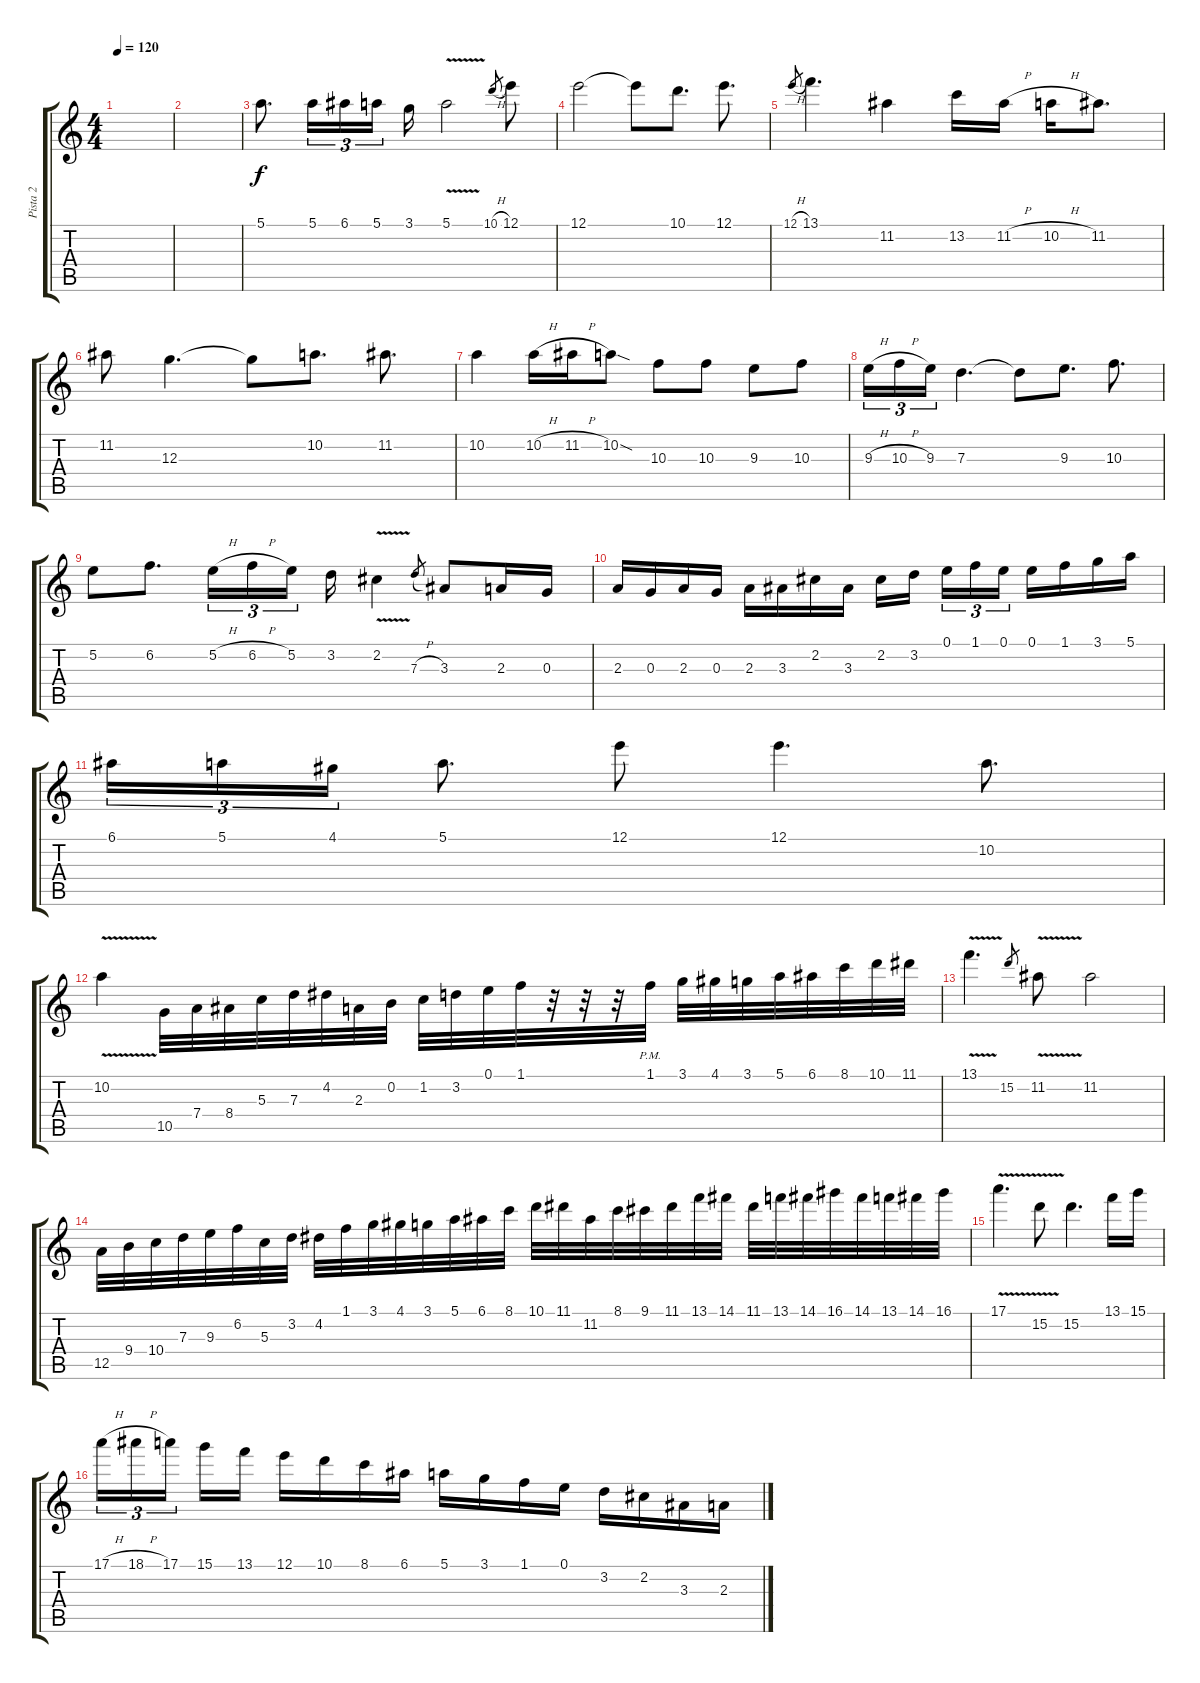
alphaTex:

\track ("Pista 2" "Pista 2") {instrument distortionguitar}
\staff {score tabs}
\tuning (E4 B3 G3 D3 A2 E2) {hide}
\ts (4 4)
\tempo 120
\clef g2
\ks c
|
|
5.1.8{d} 5.1.16{tu (3 2)} 6.1.16{tu (3 2)} 5.1.16{tu (3 2)} 3.1.16 5.1{v}.2 10.1{h}.8{gr} 12.1.8 |
12.1.2 12.1{t}.8 10.1.8{d} 12.1.8{d} |
12.1{h}.8{gr} 13.1.4{d} 11.2.4 13.2.16 11.2{h}.16 10.2{h}.16 11.2.8{d} |
11.2.8 12.3.4{d} 12.3{t}.8 10.2.8{d} 11.2.8{d} |
10.2.4 10.2{h}.16 11.2{h}.16 10.2{sod}.8 10.3.8 10.3.8 9.3.8 10.3.8 |
9.3{h}.16{tu (3 2)} 10.3{h}.16{tu (3 2)} 9.3.16{tu (3 2)} 7.3.4{d} 7.3{t}.8 9.3.8{d} 10.3.8{d} |
5.2.8 6.2.8{d} 5.2{h}.16{tu (3 2)} 6.2{h}.16{tu (3 2)} 5.2.16{tu (3 2) beam splitsecondary} 3.2.16 2.2{v}.4 7.3{h}.8{gr} 3.3.8 2.3.16 0.3.16 |
2.3.16 0.3.16 2.3.16 0.3.16 2.3.16 3.3.16 2.2.16 3.3.16 2.2.16 3.2.16{beam splitsecondary} 0.1.16{tu (3 2)} 1.1.16{tu (3 2)} 0.1.16{tu (3 2)} 0.1.16 1.1.16 3.1.16 5.1.16 |
6.1.16{tu (3 2)} 5.1.16{tu (3 2)} 4.1.16{tu (3 2)} 5.1.8{d} 12.1.8 12.1.4{d} 10.2.8{d} |
10.2{v}.4 10.5.32 7.4.32 8.4.32 5.3.32 7.3.32 4.2.32 2.3.32 0.2.32 1.2.32 3.2.32 0.1.32 1.1.32 r.32 r.32 r.32 1.1{pm}.32 3.1.32 4.1.32 3.1.32 5.1.32 6.1.32 8.1.32 10.1.32 11.1.32 |
13.1{v}.4{d} 15.2.8{gr} 11.2{v}.8 11.2.2 |
12.5.32 9.4.32 10.4.32 7.3.32 9.3.32 6.2.32 5.3.32 3.2.32 4.2.32 1.1.32 3.1.32 4.1.32 3.1.32 5.1.32 6.1.32 8.1.32 10.1.32 11.1.32 11.2.32 8.1.32 9.1.32 11.1.32 13.1.32 14.1.32 11.1.32 13.1.32 14.1.32 16.1.32 14.1.32 13.1.32 14.1.32 16.1.32 |
17.1{v}.4{d} 15.2{v}.8 15.2.4{d} 13.1.16 15.1.16 |
17.1{h}.16{tu (3 2)} 18.1{h}.16{tu (3 2)} 17.1.16{tu (3 2) beam splitsecondary} 15.1.16 13.1.16 12.1.16 10.1.16 8.1.16 6.1.16 5.1.16 3.1.16 1.1.16 0.1.16 3.2.16 2.2.16 3.3.16 2.3.16
